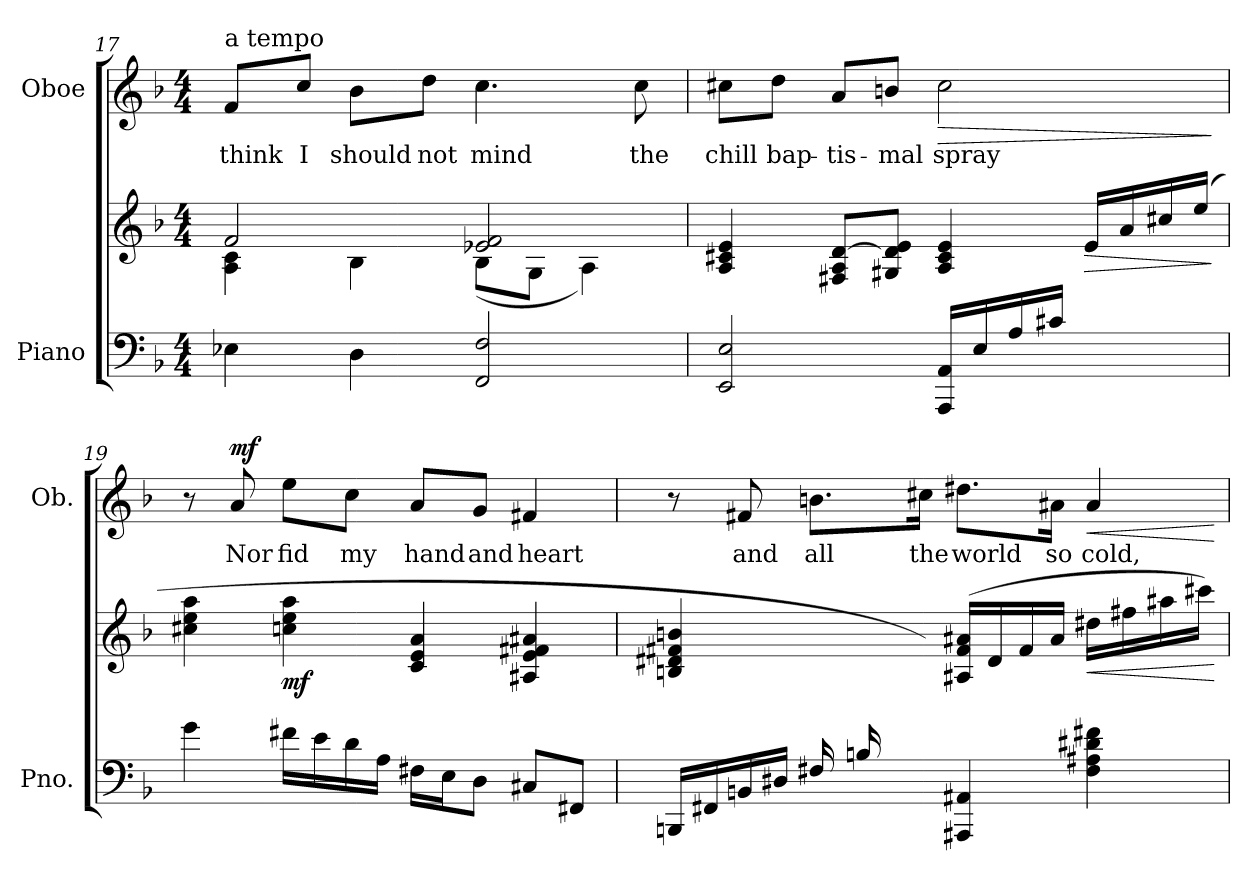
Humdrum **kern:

**kern	**kern	**dynam	**kern	**text	**dynam
*part2	*part2	*part2	*part1	*part1	*part1
*staff3	*staff2	*staff2/3	*staff1	*staff1	*staff1
*I"Piano	*	*	*I"Oboe	*	*
*I'Pno.	*	*	*I'Ob.	*	*
*clefF4	*clefG2	*	*clefG2	*	*
*k[b-]	*k[b-]	*	*k[b-]	*	*
*M4/4	*M4/4	*	*M4/4	*	*
=17	=17	=17	=17	=17	=17
*	*^	*	*	*	*
!	!	!	!	!LO:TX:a:t=a tempo	!	!
!	!	!	!	!	!LO:LY:b	!
4E-X\	2f/	4A\ 4c\	.	8f/L	think	.
!	!	!	!	!	!LO:LY:b	!
.	.	.	.	8cc/J	I	.
!	!	!	!	!	!LO:LY:b	!
4D\	.	4B-\	.	8b-\L	should	.
!	!	!	!	!	!LO:LY:b	!
.	.	.	.	8dd\J	not	.
!	!	!	!	!	!LO:LY:b	!
2FF/ 2F/	2e-X/ 2f/	(8B-\L	.	4.cc\	mind	.
.	.	8G\J	.	.	.	.
.	.	4A\)	.	.	.	.
!	!	!	!	!	!LO:LY:b	!
.	.	.	.	8cc\	the	.
*	*v	*v	*	*	*	*
!!LO:LB:g=z
=18	=18	=18	=18	=18	=18
!	!	!	!	!LO:LY:b	!
2EE/ 2E/	4A/ 4c#X/ 4e/	.	8cc#X\L	chill	.
!	!	!	!	!LO:LY:b	!
.	.	.	8dd\J	bap-	.
!	!	!	!	!LO:LY:b	!
.	8F#X/ 8A/ [8d/L	.	8a/L	-tis-	.
!	!	!	!	!LO:LY:b	!
.	8G#X/ 8d/] 8e/J	.	8bn/J	-mal	.
!	!	!	!	!LO:LY:b	!LO:HP:b
16AAA/ 16AA/LL	4A/ 4c#/ 4e/	.	2cc#\	spray	>
16E/	.	.	.	.	.
16A/	.	.	.	.	.
16c#X/JJ	.	.	.	.	.
!	!	!LO:HP:b	!	!	!
4ryy	16e/LL	>	.	.	.
.	16a/	.	.	.	.
.	16cc#X/	.	.	.	.
.	(16ee/JJ	.	.	.	.
.	.	]	.	.	]
=19	=19	=19	=19	=19	=19
4g\	4cc#X\ 4ee\ 4aa\	.	8r	.	.
!	!	!	!	!LO:LY:b	!LO:DY:a
.	.	.	8a/	Nor	mf
!	!	!LO:DY:b	!	!LO:LY:b	!
16f#X\LL	4ccn\ 4ee\ 4aa\	mf	8ee\L	fid	.
16e\	.	.	.	.	.
!	!	!	!	!LO:LY:b	!
16d\	.	.	8cc\J	my	.
16A\JJ	.	.	.	.	.
!	!	!	!	!LO:LY:b	!
16F#X\LL	4c/ 4e/ 4a/	.	8a/L	hand	.
16E\J	.	.	.	.	.
!	!	!	!	!LO:LY:b	!
8D\J	.	.	8g/J	and	.
!	!	!	!	!LO:LY:b	!
8C#X/L	4A#X/ 4e/ 4f#X/ 4a#X/	.	4f#X/	heart	.
8FF#X/J	.	.	.	.	.
!!LO:PB:g=z
=20	=20	=20	=20	=20	=20
*	*^	*	*	*	*
(16BBBn/LL	4Bn/ 4d#X/ 4f#X/ 4bn/	4.ryy	.	8r	.	.
16FF#X/	.	.	.	.	.	.
!	!	!	!	!	!LO:LY:b	!
16BBn/	.	.	.	8f#X/	and	.
16D#X/JJ	.	.	.	.	.	.
!	!	!	!	!	!LO:LY:b	!
16F#X/LL	4ryy	.	.	8.bn\L	all	.
16Bn/	.	.	.	.	.	.
8ryy	.	16d#\	.	.	.	.
!	!	!	!	!	!LO:LY:b	!
.	.	16f#\JJ)	.	16cc#X\Jk	the	.
!	!	!	!	!	!LO:LY:b	!
4AAA#X/ 4AA#X/	(16A#X/ 16f#/ 16a#X/LL	2ryy	.	8.dd#X\L	world	.
.	16d#/	.	.	.	.	.
.	16f#/	.	.	.	.	.
!	!	!	!	!	!LO:LY:b	!
.	16a#/JJ	.	.	16a#X\Jk	so	.
!	!	!	!LO:HP:b	!	!LO:LY:b	!LO:HP:b
4F#\ 4A#X\ 4d#X\ 4f#X\	16dd#X\LL	.	<	4a#/	cold,	<
.	16ff#X\	.	.	.	.	.
.	16aa#X\	.	.	.	.	.
.	16ccc#X\JJ)	.	.	.	.	.
*	*v	*v	*	*	*	*
.	.	[	.	.	[
=	=	=	=	=	=
*-	*-	*-	*-	*-	*-
